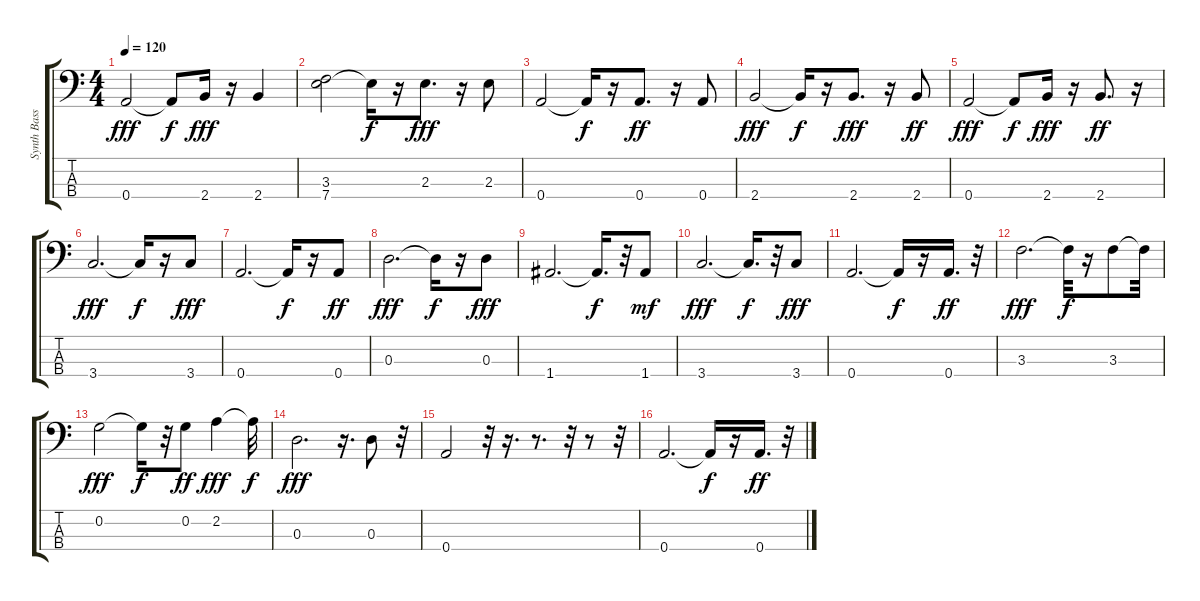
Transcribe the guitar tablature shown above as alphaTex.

\track ("Synth Bass" "Synth Bass") {instrument acousticbass}
\staff {score tabs}
\tuning (C-1 G2 D2 A1) {hide}
\ts (4 4)
\tempo 120
\clef f4
\ks c
0.4.2{dy fff} 0.4{t}.8{dy f} 2.4.16{dy fff} r.16 2.4.4 |
(3.3 7.4).2 7.4{t}.16{dy f} r.16 2.3.8{d dy fff balance 5} r.16 2.3.8 |
0.4.2 0.4{t}.16{dy f} r.16 0.4.8{d dy ff} r.16 0.4.8 |
2.4.2{dy fff} 2.4{t}.16{dy f} r.16 2.4.8{d dy fff balance 5} r.16 2.4.8{dy ff balance 5} |
0.4.2{dy fff balance 4} 0.4{t}.8{dy f} 2.4.16{dy fff} r.16 2.4.8{d dy ff} r.16 |
3.4.2{d dy fff} 3.4{t}.16{dy f} r.16 3.4.8{dy fff} |
0.4.2{d} 0.4{t}.16{dy f} r.16 0.4.8{dy ff} |
0.3.2{d dy fff} 0.3{t}.16{dy f} r.16 0.3.8{dy fff} |
1.4.2{d} 1.4{t}.16{d dy f} r.32 1.4.8{dy mf} |
3.4.2{d dy fff} 3.4{t}.16{d dy f} r.32 3.4.8{dy fff} |
0.4.2{d} 0.4{t}.16{dy f} r.16 0.4.16{d dy ff} r.32 |
3.3.2{d dy fff} 3.3{t}.32{dy f} r.16 3.3.8 3.3{t}.32 |
0.2.2{dy fff} 0.2{t}.16{dy f} r.32 0.2.8{dy ff} 2.2.4{dy fff} 2.2{t}.32{dy f} |
0.3.2{d dy fff} r.16{d} 0.3.8 r.32 |
0.4.2 r.32 r.16{d} r.8{d} r.32 r.8 r.32 |
0.4.2{d} 0.4{t}.16{dy f} r.16 0.4.16{d dy ff} r.32
